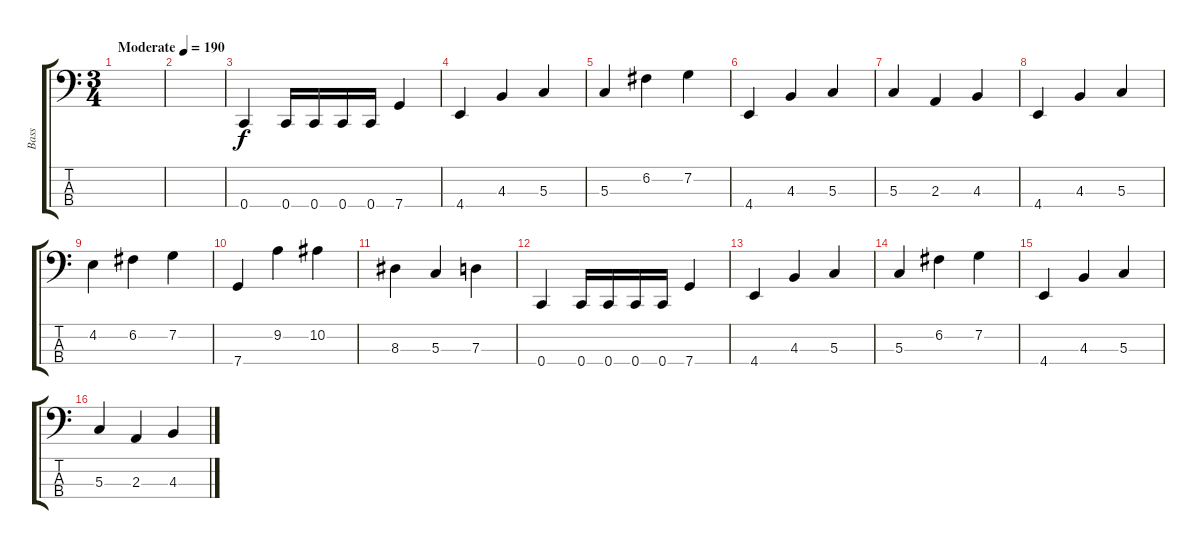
\track ("Bass" "Bass") {instrument electricbasspick}
\staff {score tabs}
\tuning (F2 C2 G1 C1) {hide}
\ts (3 4)
\tempo (190 "Moderate")
\clef f4
\ks c
|
|
0.4.4 0.4.16 0.4.16 0.4.16 0.4.16 7.4.4 |
4.4.4 4.3.4 5.3.4 |
5.3.4 6.2.4 7.2.4 |
4.4.4 4.3.4 5.3.4 |
5.3.4 2.3.4 4.3.4 |
4.4.4 4.3.4 5.3.4 |
4.2.4 6.2.4 7.2.4 |
7.4.4 9.2.4 10.2.4 |
8.3.4 5.3.4 7.3.4 |
0.4.4 0.4.16 0.4.16 0.4.16 0.4.16 7.4.4 |
4.4.4 4.3.4 5.3.4 |
5.3.4 6.2.4 7.2.4 |
4.4.4 4.3.4 5.3.4 |
5.3.4 2.3.4 4.3.4
